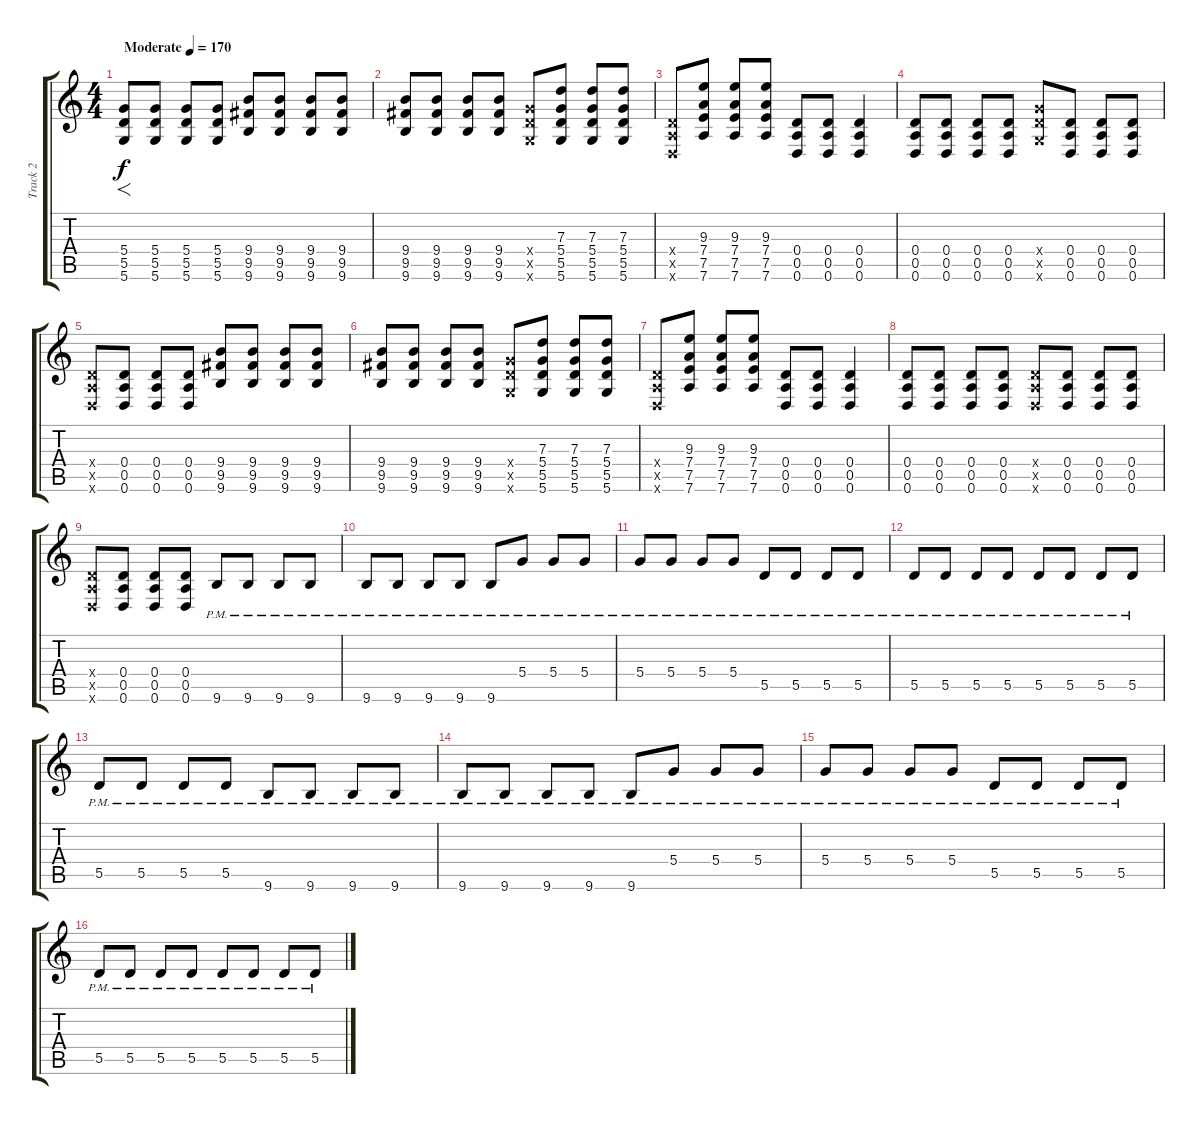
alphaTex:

\track ("Track 2" "Track 2") {instrument acousticguitarsteel}
\staff {score tabs}
\tuning (E4 B3 G3 D3 A2 D2) {hide}
\ts (4 4)
\tempo (170 "Moderate")
\clef g2
\ks c
(5.4 5.5 5.6).8{f dy f instrument acousticguitarsteel} (5.4 5.5 5.6).8 (5.4 5.5 5.6).8 (5.4 5.5 5.6).8 (9.4 9.5 9.6).8 (9.4 9.5 9.6).8 (9.4 9.5 9.6).8 (9.4 9.5 9.6).8 |
(9.4 9.5 9.6).8 (9.4 9.5 9.6).8 (9.4 9.5 9.6).8 (9.4 9.5 9.6).8 (5.4{x} 5.5{x} 5.6{x}).8 (7.3 5.4 5.5 5.6).8 (7.3 5.4 5.5 5.6).8 (7.3 5.4 5.5 5.6).8 |
(0.4{x} 0.5{x} 0.6{x}).8 (9.3 7.4 7.5 7.6).8 (9.3 7.4 7.5 7.6).8 (9.3 7.4 7.5 7.6).8 (0.4 0.5 0.6).8 (0.4 0.5 0.6).8 (0.4 0.5 0.6).4 |
(0.4 0.5 0.6).8 (0.4 0.5 0.6).8 (0.4 0.5 0.6).8 (0.4 0.5 0.6).8 (5.4{x} 5.5{x} 5.6{x}).8 (0.4 0.5 0.6).8 (0.4 0.5 0.6).8 (0.4 0.5 0.6).8 |
(0.4{x} 0.5{x} 0.6{x}).8 (0.4 0.5 0.6).8 (0.4 0.5 0.6).8 (0.4 0.5 0.6).8 (9.4 9.5 9.6).8 (9.4 9.5 9.6).8 (9.4 9.5 9.6).8 (9.4 9.5 9.6).8 |
(9.4 9.5 9.6).8 (9.4 9.5 9.6).8 (9.4 9.5 9.6).8 (9.4 9.5 9.6).8 (5.4{x} 5.5{x} 5.6{x}).8 (7.3 5.4 5.5 5.6).8 (7.3 5.4 5.5 5.6).8 (7.3 5.4 5.5 5.6).8 |
(0.4{x} 0.5{x} 0.6{x}).8 (9.3 7.4 7.5 7.6).8 (9.3 7.4 7.5 7.6).8 (9.3 7.4 7.5 7.6).8 (0.4 0.5 0.6).8 (0.4 0.5 0.6).8 (0.4 0.5 0.6).4 |
(0.4 0.5 0.6).8 (0.4 0.5 0.6).8 (0.4 0.5 0.6).8 (0.4 0.5 0.6).8 (0.4{x} 0.5{x} 0.6{x}).8 (0.4 0.5 0.6).8 (0.4 0.5 0.6).8 (0.4 0.5 0.6).8 |
(0.4{x} 0.5{x} 0.6{x}).8 (0.4 0.5 0.6).8 (0.4 0.5 0.6).8 (0.4 0.5 0.6).8 9.6{pm}.8 9.6{pm}.8 9.6{pm}.8 9.6{pm}.8 |
9.6{pm}.8 9.6{pm}.8 9.6{pm}.8 9.6{pm}.8 9.6{pm}.8 5.4{pm}.8 5.4{pm}.8 5.4{pm}.8 |
5.4{pm}.8 5.4{pm}.8 5.4{pm}.8 5.4{pm}.8 5.5{pm}.8 5.5{pm}.8 5.5{pm}.8 5.5{pm}.8 |
5.5{pm}.8 5.5{pm}.8 5.5{pm}.8 5.5{pm}.8 5.5{pm}.8 5.5{pm}.8 5.5{pm}.8 5.5{pm}.8 |
5.5{pm}.8 5.5{pm}.8 5.5{pm}.8 5.5{pm}.8 9.6{pm}.8 9.6{pm}.8 9.6{pm}.8 9.6{pm}.8 |
9.6{pm}.8 9.6{pm}.8 9.6{pm}.8 9.6{pm}.8 9.6{pm}.8 5.4{pm}.8 5.4{pm}.8 5.4{pm}.8 |
5.4{pm}.8 5.4{pm}.8 5.4{pm}.8 5.4{pm}.8 5.5{pm}.8 5.5{pm}.8 5.5{pm}.8 5.5{pm}.8 |
5.5{pm}.8 5.5{pm}.8 5.5{pm}.8 5.5{pm}.8 5.5{pm}.8 5.5{pm}.8 5.5{pm}.8 5.5{pm}.8
